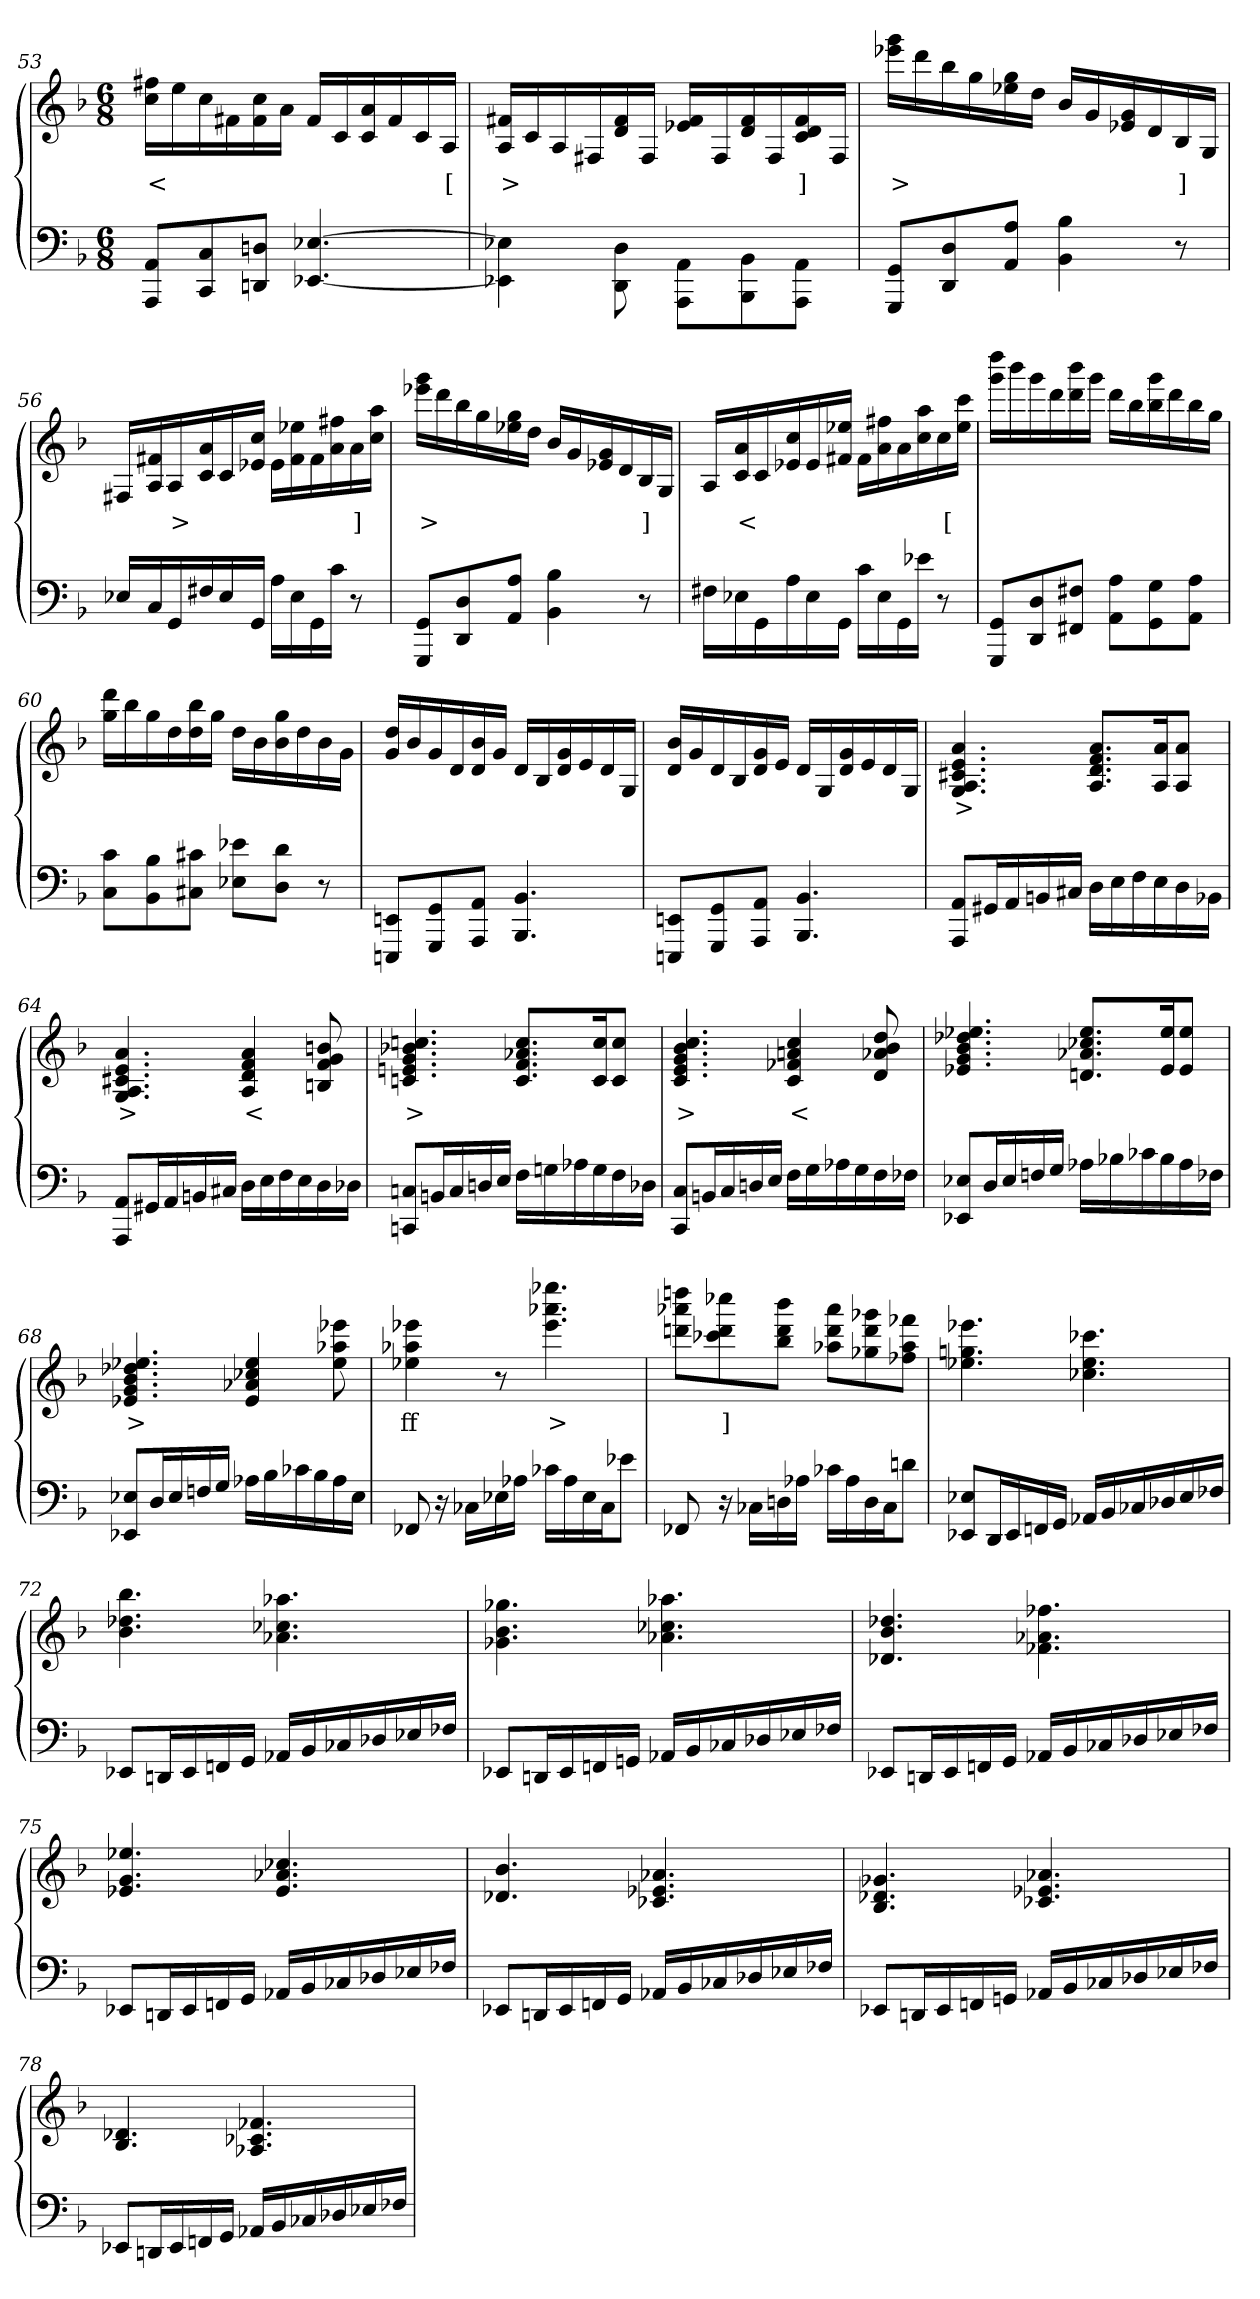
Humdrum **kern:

**kern	**kern	**text
*part2	*part1	*part1
*staff2	*staff1	*staff1
*clefF4	*clefG2	*
*k[b-]	*k[b-]	*
*M6/8	*M6/8	*
=53	=53	=53
8AA 8AAAL	16ff#X\ 16ccLL	<
.	16ee	.
8C 8CC	16cc	.
.	16f#	.
8Dn 8DDnJ	16cc 16f#	.
.	16aJJ	.
[4.E-X [4.EE-X	16f#LL	.
.	16c	.
.	16a 16c	.
.	16f#	.
.	16c	.
.	16AJJ	[
=54	=54	=54
4E-X\] 4EE-X\]	16f#X 16ALL	>
.	16c	.
.	16A	.
.	16F#	.
8D\ 8DD\	16f# 16d	.
.	16F#JJ	.
8AA\ 8AAA\L	16f# 16e-XLL	.
.	16F#	.
8BB- 8BBB-	16f# 16d	.
.	16F#	.
8AA 8AAAJ	16f# 16d 16c	]
.	16F#JJ	.
=55	=55	=55
8GG 8GGGL	16ggg 16eee-XLL	>
.	16ddd	.
8D 8DD	16bb-	.
.	16gg	.
8A 8AAJ	16gg 16ee-	.
.	16ddJJ	.
4B- 4BB-	16b-LL	.
.	16g	.
.	16g 16e-	.
.	16d	.
8r	16B-	]
.	16GJJ	.
=56	=56	=56
16E-XLL	16F#XLL	.
16C	16f# 16A	.
16GG	16A	>
16F#X	16a 16c	.
16E-	16c	.
16GGJJ	16cc 16e-XJJ	.
16ALL	16e-\LL	.
16E-	16ee- 16f#	.
16GG	16f#	.
16cJJ	16ff# 16a	.
8r	16a	]
.	16aa 16ccJJ	.
=57	=57	=57
8GG 8GGGL	16ggg 16eee-XLL	>
.	16ddd	.
8D 8DD	16bb-	.
.	16gg	.
8A 8AAJ	16gg 16ee-	.
.	16ddJJ	.
4B- 4BB-	16b-LL	.
.	16g	.
.	16g 16e-	.
.	16d	.
8r	16B-	]
.	16GJJ	.
=58	=58	=58
16F#XLL	16ALL	.
16E-X	16a 16c	<
16GG	16c	.
16A	16cc 16e-X	.
16E-	16e-	.
16GGJJ	16ee- 16f#XJJ	.
16cLL	16f#LL	.
16E-	16ff# 16a	.
16GG	16a	.
16e-JJ	16aa 16cc	.
8r	16cc	.
.	16ccc 16ee-JJ	[
=59	=59	=59
8GG 8GGGL	16dddd 16gggLL	.
.	16bbb-	.
8D 8DD	16ggg	.
.	16ddd	.
8F#X 8FF#XJ	16bbb- 16ddd	.
.	16gggJJ	.
8A 8AAL	16dddLL	.
.	16bb-	.
8G 8GG	16ggg 16bb-	.
.	16ddd	.
8A 8AAJ	16bb-	.
.	16ggJJ	.
=60	=60	=60
8c 8CL	16ddd 16ggLL	.
.	16bb-	.
8B- 8BB-	16gg	.
.	16dd	.
8c#X 8C#XJ	16bb- 16dd	.
.	16ggJJ	.
8e-X 8E-XL	16ddLL	.
.	16b-	.
8d 8DJ	16gg 16b-	.
.	16dd	.
8r	16b-	.
.	16gJJ	.
=61	=61	=61
8EEn 8EEEnL	16dd 16gLL	.
.	16b-	.
8GG 8GGG	16g	.
.	16d	.
8AA 8AAAJ	16b- 16d	.
.	16gJJ	.
4.BB- 4.BBB-	16dLL	.
.	16B-	.
.	16g 16d	.
.	16e	.
.	16d	.
.	16GJJ	.
=62	=62	=62
8EEn 8EEEnL	16b- 16dLL	.
.	16g	.
8GG 8GGG	16d	.
.	16B-	.
8AA 8AAAJ	16g 16d	.
.	16eJJ	.
4.BB- 4.BBB-	16dLL	.
.	16G	.
.	16g 16d	.
.	16e	.
.	16d	.
.	16GJJ	.
=63	=63	=63
8AA 8AAAL	4.a 4.e 4.c#X 4.A 4.G	>
16GG#XL	.	.
16AA	.	.
16BBn	.	.
16C#XJJ	.	.
16DLL	8.a 8.f 8.d 8.AL	.
16E	.	.
16F	.	.
16E	16a 16A	.
16D	8a 8AJ	.
16BB-XJJ	.	.
=64	=64	=64
8AA 8AAAL	4.a 4.e 4.c#X 4.A 4.G	>
16GG#XL	.	.
16AA	.	.
16BBn	.	.
16C#XJJ	.	.
16DLL	4a 4f 4d 4A	<
16E	.	.
16F	.	.
16E	.	.
16D	8bn 8g 8f 8Bn	.
16D-XJJ	.	.
=65	=65	=65
8Cn 8CCnL	4.ccn 4.b-X 4.g 4.en 4.cn	>
16BBnL	.	.
16C	.	.
16Dn	.	.
16EJJ	.	.
16FLL	8.cc 8.a-X 8.f 8.cL	.
16Gn	.	.
16A-X	.	.
16G	16cc 16c	.
16F	8cc 8cJ	.
16D-XJJ	.	.
=66	=66	=66
8C 8CCL	4.cc 4.b- 4.g 4.e 4.c	>
16BBnL	.	.
16C	.	.
16Dn	.	.
16EJJ	.	.
16FLL	4cc 4an 4f-X 4c	<
16G	.	.
16A-X	.	.
16G	.	.
16F	8dd 8b- 8a-X 8d	.
16F-XJJ	.	.
=67	=67	=67
8E-X 8EE-XL	4.ee-X 4.dd-X 4.b- 4.g 4.e-X	.
16DL	.	.
16E-	.	.
16Fn	.	.
16GJJ	.	.
16A-XLL	8.ee- 8.cc-X 8.a-X 8.dnL	.
16B-X	.	.
16c-X	.	.
16B-	16ee- 16e-	.
16A-	8ee- 8e-J	.
16F-XJJ	.	.
=68	=68	=68
8E-X 8EE-XL	4.ee-X 4.dd-X 4.b- 4.g 4.e-X	>
16DL	.	.
16E-	.	.
16Fn	.	.
16GJJ	.	.
16A-XLL	4ee- 4cc-X 4a-X 4e-	.
16B-	.	.
16c-X	.	.
16B-	.	.
16A-	8eee- 8aa- 8ee-	.
16E-JJ	.	.
=69	=69	=69
8FF-X	4eee-X 4aa-X 4ee-X	ff
16r	.	.
16C-XLL	.	.
16E-X	8r	.
16A-XJJ	.	.
16c-LL	4.eeee- 4.aaa- 4.eee-	>
16A-	.	.
16E-	.	.
16C-J	.	.
8e-J	.	.
=70	=70	=70
8FF-X	8ddddn 8aaa-X 8dddnL	.
16r	8cccc-X 8ddd 8ccc-X	]
16C-XLL	.	.
16Dn	8bbb- 8ddd 8bb-J	.
16A-XJJ	.	.
16c-LL	8aaa- 8ddd 8aa-L	.
16A-	.	.
16D	8ggg-X 8ddd 8gg-X	.
16C-J	.	.
8dnJ	8fff-X 8aa- 8ff-XJ	.
=71	=71	=71
8E-X 8EE-XL	4.eee-X 4.ggn 4.ee-X	.
16DDL	.	.
16EE-	.	.
16FFn	.	.
16GGJJ	.	.
16AA-XLL	4.ccc-X 4.ee- 4.cc-X	.
16BB-	.	.
16C-X	.	.
16D-X	.	.
16E-	.	.
16F-XJJ	.	.
=72	=72	=72
8EE-XL	4.bb- 4.dd-X 4.b-	.
16DDnL	.	.
16EE-	.	.
16FFn	.	.
16GGJJ	.	.
16AA-XLL	4.aa-X 4.cc-X 4.a-X	.
16BB-	.	.
16C-X	.	.
16D-X	.	.
16E-	.	.
16F-XJJ	.	.
=73	=73	=73
8EE-XL	4.gg-X 4.b- 4.g-X	.
16DDnL	.	.
16EE-	.	.
16FFn	.	.
16GGnJJ	.	.
16AA-XLL	4.aa-X 4.cc-X 4.a-X	.
16BB-	.	.
16C-X	.	.
16D-X	.	.
16E-	.	.
16F-XJJ	.	.
=74	=74	=74
8EE-XL	4.dd-X 4.b- 4.d-X	.
16DDnL	.	.
16EE-	.	.
16FFn	.	.
16GGJJ	.	.
16AA-XLL	4.ff-X\ 4.a-X\ 4.f-X\	.
16BB-	.	.
16C-X	.	.
16D-X	.	.
16E-	.	.
16F-XJJ	.	.
=75	=75	=75
8EE-XL	4.ee-X 4.g 4.e-X	.
16DDnL	.	.
16EE-	.	.
16FFn	.	.
16GGJJ	.	.
16AA-XLL	4.cc-X 4.a-X 4.e-	.
16BB-	.	.
16C-X	.	.
16D-X	.	.
16E-	.	.
16F-XJJ	.	.
=76	=76	=76
8EE-XL	4.b- 4.d-X	.
16DDnL	.	.
16EE-	.	.
16FFn	.	.
16GGJJ	.	.
16AA-XLL	4.a-X 4.e-X 4.c-X	.
16BB-	.	.
16C-X	.	.
16D-X	.	.
16E-	.	.
16F-XJJ	.	.
=77	=77	=77
8EE-XL	4.g-X 4.d-X 4.B-	.
16DDnL	.	.
16EE-	.	.
16FFn	.	.
16GGnJJ	.	.
16AA-XLL	4.a-X 4.e-X 4.c-X	.
16BB-	.	.
16C-X	.	.
16D-X	.	.
16E-	.	.
16F-XJJ	.	.
=78	=78	=78
8EE-XL	4.d-X 4.B-	.
16DDnL	.	.
16EE-	.	.
16FFn	.	.
16GGJJ	.	.
16AA-X/LL	4.f-X 4.c-X 4.A-X	.
16BB-	.	.
16C-X	.	.
16D-X	.	.
16E-	.	.
16F-XJJ	.	.
=	=	=
*-	*-	*-
